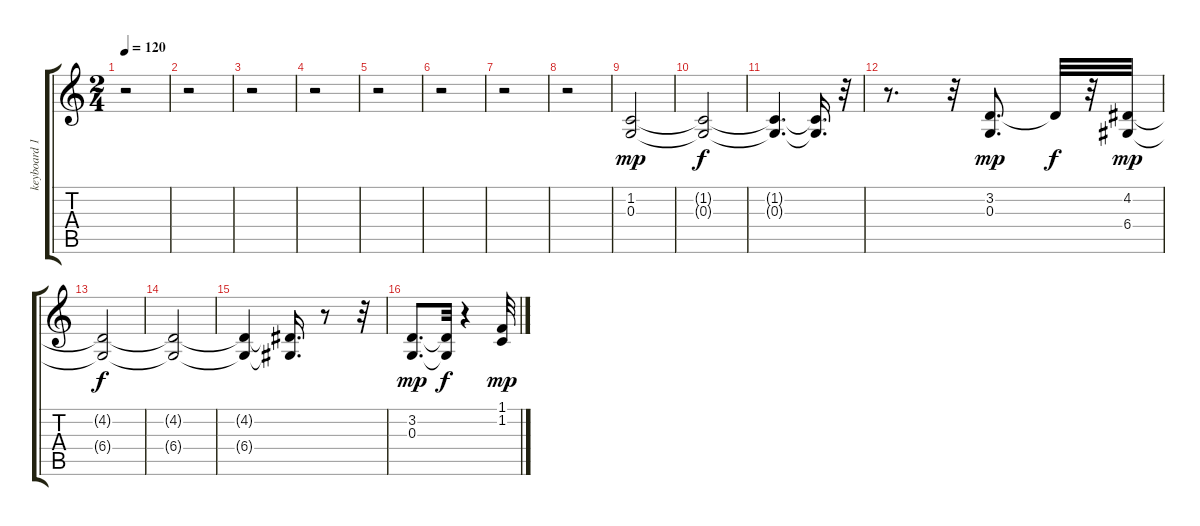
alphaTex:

\track ("keyboard 1.2" "keyboard 1") {instrument synthstrings1}
\staff {score tabs}
\tuning (E4 B3 G3 D3 A2 E2) {hide}
\ts (2 4)
\tempo 120
\clef g2
\ks c
r.2{dy mp} |
r.2 |
r.2 |
r.2 |
r.2 |
r.2 |
r.2 |
r.2 |
(1.2 0.3).2 |
(1.2{t} 0.3{t}).2{dy f} |
(1.2{t} 0.3{t}).4{d} (1.2{t} 0.3{t}).16{d} r.32 |
r.8{d} r.32 (3.2 0.3).8{d dy mp} 3.2{t}.32{dy f} r.32 (4.2 6.4).32{dy mp} |
(4.2{t} 6.4{t}).2{dy f} |
(4.2{t} 6.4{t}).2 |
(4.2{t} 6.4{t}).4 (4.2{t} 6.4{t}).16{d} r.8 r.32 |
(3.2 0.3).8{d dy mp} (3.2{t} 0.3{t}).32{dy f} r.4 (1.1 1.2).32{dy mp}
